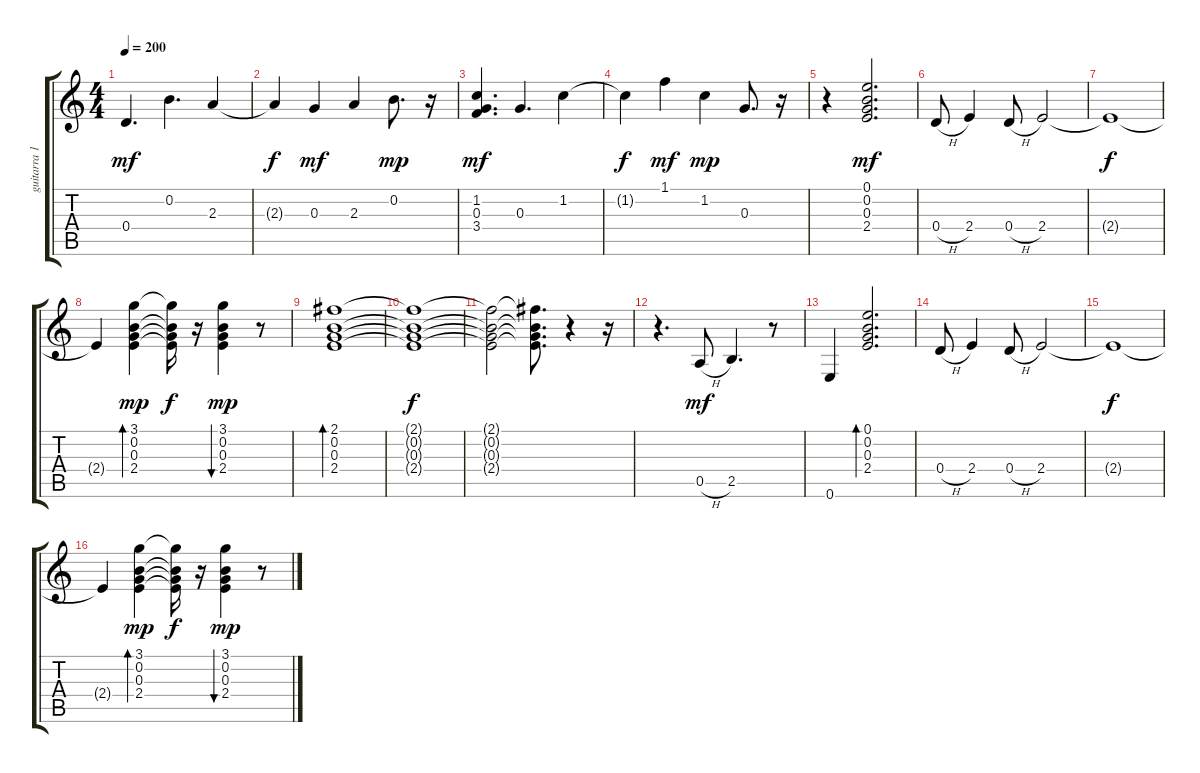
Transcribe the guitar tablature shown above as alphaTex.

\track ("guitarra 1" "guitarra 1") {instrument electricguitarclean}
\staff {score tabs}
\tuning (E4 B3 G3 D3 A2 E2) {hide}
\ts (4 4)
\tempo 200
\clef g2
\ks c
0.4.4{d dy mf} 0.2.4{d} 2.3.4 |
2.3{t}.4{dy f} 0.3.4{dy mf} 2.3.4 0.2.8{d dy mp} r.16 |
(1.2 0.3 3.4).4{d dy mf} 0.3.4{d} 1.2.4 |
1.2{t}.4{dy f} 1.1.4{dy mf} 1.2.4{dy mp} 0.3.8{d} r.16 |
r.4 (0.1 0.2 0.3 2.4).2{d dy mf} |
0.4{h}.8 2.4.4 0.4{h}.8 2.4.2 |
2.4{t}.1{dy f} |
2.4{t}.4 (3.1 0.2 0.3 2.4).4{bd 30 dy mp} (3.1{t} 0.2{t} 0.3{t} 2.4{t}).16{dy f} r.16 (3.1 0.2 0.3 2.4).4{bu 30 dy mp} r.8 |
(2.1 0.2 0.3 2.4).1{bd 60} |
(2.1{t} 0.2{t} 0.3{t} 2.4{t}).1{dy f} |
(2.1{t} 0.2{t} 0.3{t} 2.4{t}).2 (2.1{t} 0.2{t} 0.3{t} 2.4{t}).8{d} r.4 r.16 |
r.4{d} 0.5{h}.8{dy mf} 2.5.4{d} r.8 |
0.6.4 (0.1 0.2 0.3 2.4).2{d bd 30} |
0.4{h}.8 2.4.4 0.4{h}.8 2.4.2 |
2.4{t}.1{dy f} |
2.4{t}.4 (3.1 0.2 0.3 2.4).4{bd 30 dy mp} (3.1{t} 0.2{t} 0.3{t} 2.4{t}).16{dy f} r.16 (3.1 0.2 0.3 2.4).4{bu 30 dy mp} r.8
